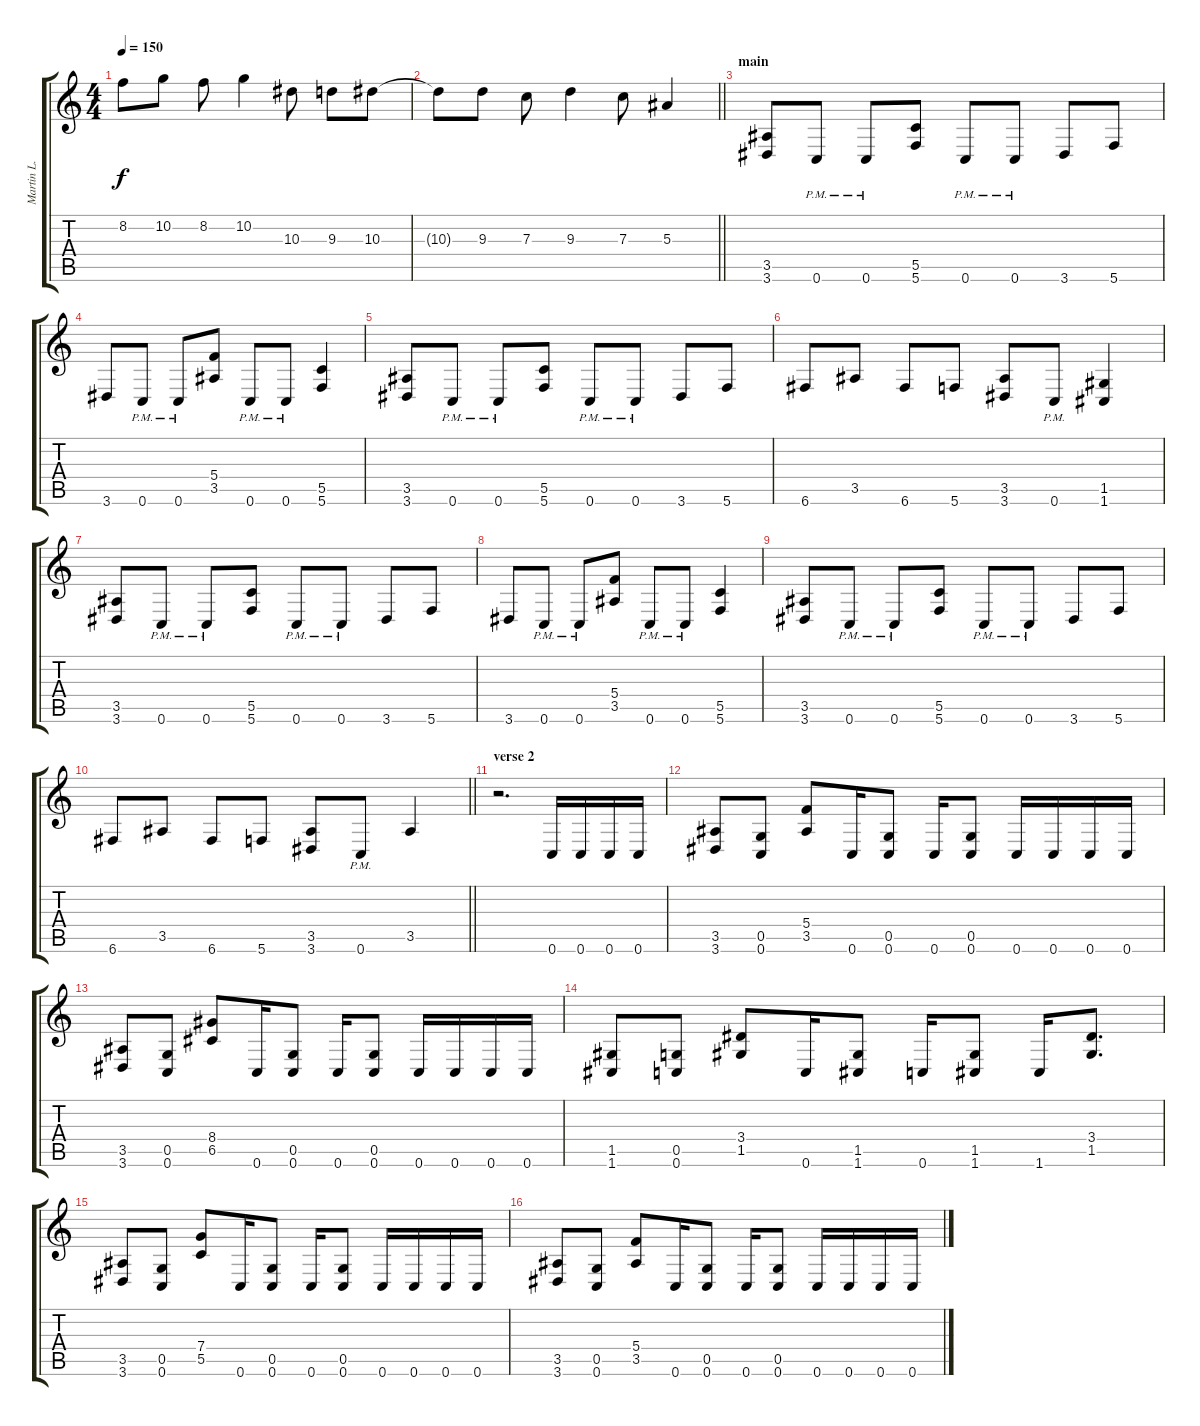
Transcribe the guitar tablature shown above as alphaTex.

\track ("Martin L." "Martin L.") {instrument distortionguitar}
\staff {score tabs}
\tuning (D4 A3 F3 C3 G2 C2) {hide}
\ts (4 4)
\tempo 150
\clef g2
\ks c
8.2{t}.8{dy f} 10.2.8 8.2.8 10.2.4 10.3.8 9.3.8 10.3.8 |
\barLineRight lightlight
10.3{t}.8 9.3.8 7.3.8 9.3.4 7.3.8 5.3.4 |
\section ("" "main")
(3.5 3.6).8 0.6{pm}.8 0.6{pm}.8 (5.5 5.6).8 0.6{pm}.8 0.6{pm}.8 3.6.8 5.6.8 |
3.6.8 0.6{pm}.8 0.6{pm}.8 (5.4 3.5).8 0.6{pm}.8 0.6{pm}.8 (5.5 5.6).4 |
(3.5 3.6).8 0.6{pm}.8 0.6{pm}.8 (5.5 5.6).8 0.6{pm}.8 0.6{pm}.8 3.6.8 5.6.8 |
6.6.8 3.5.8 6.6.8 5.6.8 (3.5 3.6).8 0.6{pm}.8 (1.5 1.6).4 |
(3.5 3.6).8 0.6{pm}.8 0.6{pm}.8 (5.5 5.6).8 0.6{pm}.8 0.6{pm}.8 3.6.8 5.6.8 |
3.6.8 0.6{pm}.8 0.6{pm}.8 (5.4 3.5).8 0.6{pm}.8 0.6{pm}.8 (5.5 5.6).4 |
(3.5 3.6).8 0.6{pm}.8 0.6{pm}.8 (5.5 5.6).8 0.6{pm}.8 0.6{pm}.8 3.6.8 5.6.8 |
\barLineRight lightlight
6.6.8 3.5.8 6.6.8 5.6.8 (3.5 3.6).8 0.6{pm}.8 3.5.4 |
\section ("" "verse 2")
r.2{d} 0.6.16 0.6.16 0.6.16 0.6.16 |
(3.5 3.6).8 (0.5 0.6).8 (5.4 3.5).8 0.6.16 (0.5 0.6).8 0.6.16 (0.5 0.6).8 0.6.16 0.6.16 0.6.16 0.6.16 |
(3.5 3.6).8 (0.5 0.6).8 (8.4 6.5).8 0.6.16 (0.5 0.6).8 0.6.16 (0.5 0.6).8 0.6.16 0.6.16 0.6.16 0.6.16 |
(1.5 1.6).8 (0.5 0.6).8 (3.4 1.5).8 0.6.16 (1.5 1.6).8 0.6.16 (1.5 1.6).8 1.6.16 (3.4 1.5).8{d} |
(3.5 3.6).8 (0.5 0.6).8 (7.4 5.5).8 0.6.16 (0.5 0.6).8 0.6.16 (0.5 0.6).8 0.6.16 0.6.16 0.6.16 0.6.16 |
(3.5 3.6).8 (0.5 0.6).8 (5.4 3.5).8 0.6.16 (0.5 0.6).8 0.6.16 (0.5 0.6).8 0.6.16 0.6.16 0.6.16 0.6.16
